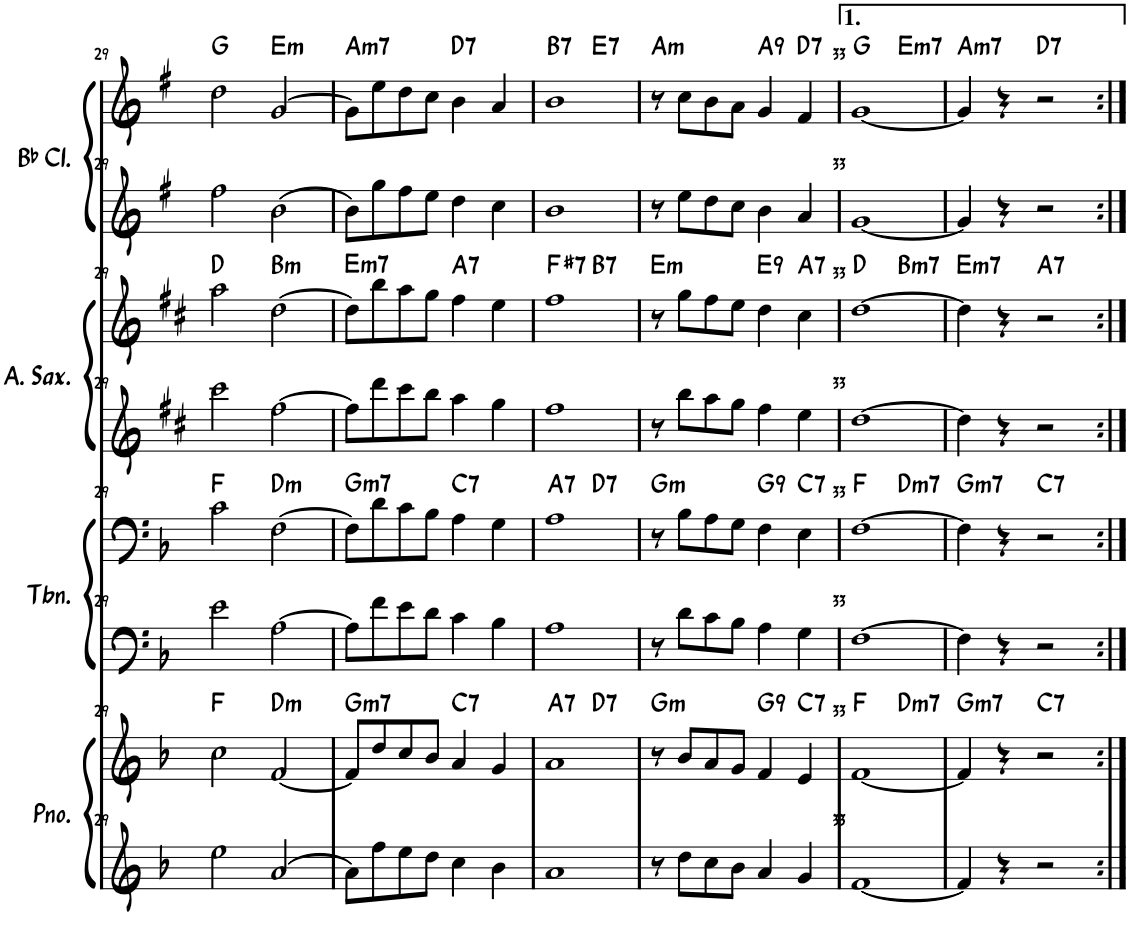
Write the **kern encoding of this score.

**kern	**kern	**harte	**kern	**kern	**harte	**kern	**kern	**harte	**kern	**kern	**harte
*part4	*part4	*part4	*part3	*part3	*part3	*part2	*part2	*part2	*part1	*part1	*part1
*staff8	*staff7	*	*staff6	*staff5	*	*staff4	*staff3	*	*staff2	*staff1	*
*I"钢琴	*	*	*I"长号	*	*	*I"中音萨克斯	*	*	*I"降B调单簧管	*	*
!!LO:PB:g=z
*clefG2	*clefG2	*	*clefF4	*clefF4	*	*clefG2	*clefG2	*	*clefG2	*clefG2	*
*	*	*	*	*	*	*Trd5c9	*Trd5c9	*	*Trd1c2	*Trd1c2	*
*k[b-]	*k[b-]	*	*k[b-]	*k[b-]	*	*k[f#c#]	*k[f#c#]	*	*k[f#]	*k[f#]	*
*M4/4	*M4/4	*	*M4/4	*M4/4	*	*M4/4	*M4/4	*	*M4/4	*M4/4	*
=29	=29	=29	=29	=29	=29	=29	=29	=29	=29	=29	=29
2ee\	2cc\	F:maj	2e\	2c\	F:maj	2ccc#\	2aa\	D:maj	2ff#\	2dd\	G:maj
!	!	!LO:H:kt=m	!	!	!LO:H:kt=m	!	!	!LO:H:kt=m	!	!	!LO:H:kt=m
[2a/	[2f/	D:min	[2A\	[2F\	D:min	[2ff#\	[2dd\	B:min	[2b\	[2g/	E:min
=30	=30	=30	=30	=30	=30	=30	=30	=30	=30	=30	=30
!	!	!LO:H:kt=m7	!	!	!LO:H:kt=m7	!	!	!LO:H:kt=m7	!	!	!LO:H:kt=m7
8a\L]	8f/L]	G:min7	8A\L]	8F\L]	G:min7	8ff#\L]	8dd\L]	E:min7	8b\L]	8g\L]	A:min7
8ff\	8dd/	.	8f\	8d\	.	8ddd\	8bb\	.	8gg\	8ee\	.
8ee\	8cc/	.	8e\	8c\	.	8ccc#\	8aa\	.	8ff#\	8dd\	.
8dd\J	8b-/J	.	8d\J	8B-\J	.	8bb\J	8gg\J	.	8ee\J	8cc\J	.
!	!	!LO:H:kt=7	!	!	!LO:H:kt=7	!	!	!LO:H:kt=7	!	!	!LO:H:kt=7
4cc\	4a/	C:7	4c\	4A\	C:7	4aa\	4ff#\	A:7	4dd\	4b\	D:7
4b-\	4g/	.	4B-\	4G\	.	4gg\	4ee\	.	4cc\	4a/	.
=31	=31	=31	=31	=31	=31	=31	=31	=31	=31	=31	=31
!	!	!LO:H:kt=7	!	!	!LO:H:kt=7	!	!	!LO:H:kt=7	!	!	!LO:H:kt=7
*	*^	*	*	*^	*	*	*^	*	*	*^	*
1a	1a	2ryy	A:7	1A	1A	2ryy	A:7	1ff#	1ff#	2ryy	F#:7	1b	1b	2ryy	B:7
!	!	!	!LO:H:kt=7	!	!	!	!LO:H:kt=7	!	!	!	!LO:H:kt=7	!	!	!	!LO:H:kt=7
.	.	2ryy	D:7	.	.	2ryy	D:7	.	.	2ryy	B:7	.	.	2ryy	E:7
=32	=32	=32	=32	=32	=32	=32	=32	=32	=32	=32	=32	=32	=32	=32	=32
!	!	!	!LO:H:kt=m	!	!	!	!LO:H:kt=m	!	!	!	!LO:H:kt=m	!	!	!	!LO:H:kt=m
*	*v	*v	*	*	*v	*v	*	*	*v	*v	*	*	*v	*v	*
8r	8r	G:min	8r	8r	G:min	8r	8r	E:min	8r	8r	A:min
8dd\L	8b-/L	.	8d\L	8B-\L	.	8bb\L	8gg\L	.	8ee\L	8cc\L	.
8cc\	8a/	.	8c\	8A\	.	8aa\	8ff#\	.	8dd\	8b\	.
8b-\J	8g/J	.	8B-\J	8G\J	.	8gg\J	8ee\J	.	8cc\J	8a\J	.
!	!	!LO:H:kt=9	!	!	!LO:H:kt=9	!	!	!LO:H:kt=9	!	!	!LO:H:kt=9
4a/	4f/	G:9	4A\	4F\	G:9	4ff#\	4dd\	E:9	4b\	4g/	A:9
!	!	!LO:H:kt=7	!	!	!LO:H:kt=7	!	!	!LO:H:kt=7	!	!	!LO:H:kt=7
4g/	4e/	C:7	4G\	4E\	C:7	4ee\	4cc#\	A:7	4a/	4f#/	D:7
=33	=33	=33	=33	=33	=33	=33	=33	=33	=33	=33	=33
*	*^	*	*	*^	*	*	*^	*	*	*^	*
[1f	[1f	2ryy	F:maj	[1F	[1F	2ryy	F:maj	[1dd	[1dd	2ryy	D:maj	[1g	[1g	2ryy	G:maj
!	!	!	!LO:H:kt=m7	!	!	!	!LO:H:kt=m7	!	!	!	!LO:H:kt=m7	!	!	!	!LO:H:kt=m7
.	.	2ryy	D:min7	.	.	2ryy	D:min7	.	.	2ryy	B:min7	.	.	2ryy	E:min7
=34	=34	=34	=34	=34	=34	=34	=34	=34	=34	=34	=34	=34	=34	=34	=34
!	!	!	!LO:H:kt=m7	!	!	!	!LO:H:kt=m7	!	!	!	!LO:H:kt=m7	!	!	!	!LO:H:kt=m7
*	*v	*v	*	*	*v	*v	*	*	*v	*v	*	*	*v	*v	*
4f/]	4f/]	G:min7	4F\]	4F\]	G:min7	4dd\]	4dd\]	E:min7	4g/]	4g/]	A:min7
4r	4r	.	4r	4r	.	4r	4r	.	4r	4r	.
!	!	!LO:H:kt=7	!	!	!LO:H:kt=7	!	!	!LO:H:kt=7	!	!	!LO:H:kt=7
2r	2r	C:7	2r	2r	C:7	2r	2r	A:7	2r	2r	D:7
=:|!	=:|!	=:|!	=:|!	=:|!	=:|!	=:|!	=:|!	=:|!	=:|!	=:|!	=:|!
*-	*-	*-	*-	*-	*-	*-	*-	*-	*-	*-	*-
